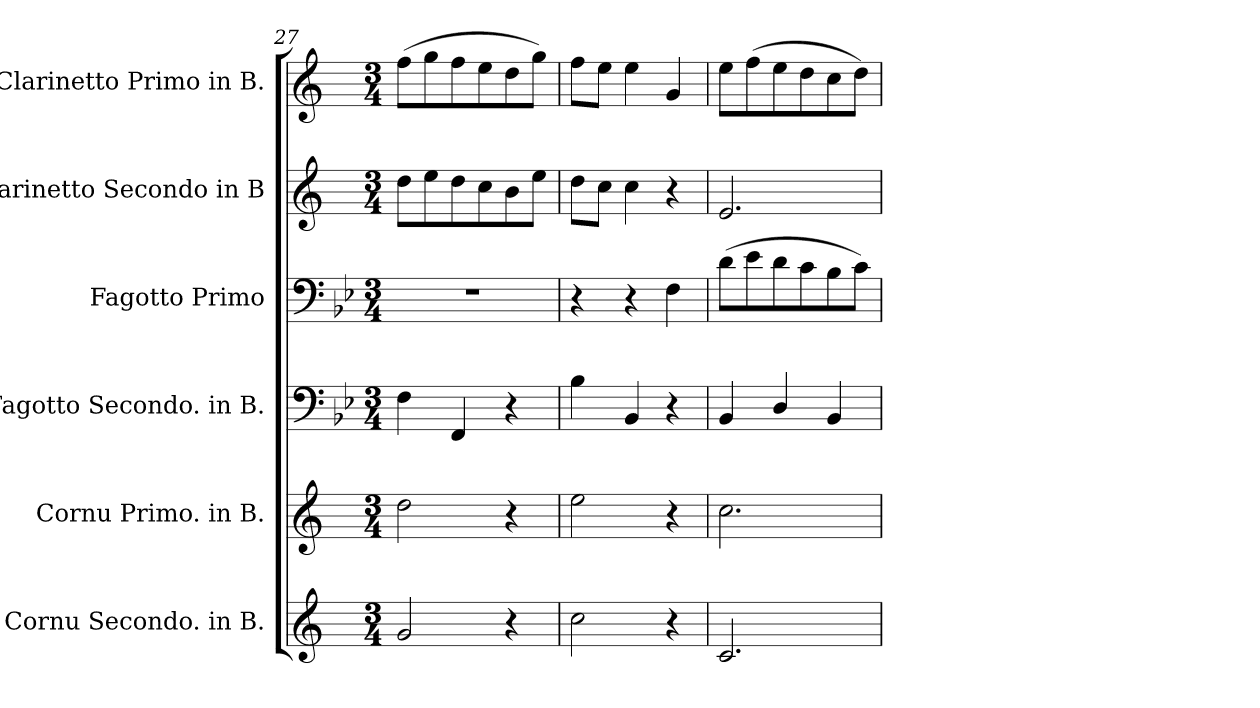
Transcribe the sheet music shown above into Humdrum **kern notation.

**kern	**kern	**kern	**kern	**kern	**kern
*part6	*part5	*part4	*part3	*part2	*part1
*staff6	*staff5	*staff4	*staff3	*staff2	*staff1
*I"Cornu Secondo. in B.	*I"Cornu Primo. in B.	*I"Fagotto Secondo. in B.	*I"Fagotto Primo	*I"Clarinetto Secondo in B	*I"Clarinetto Primo in B.
*	*	*	*I'fag 1	*	*
*clefG2	*clefG2	*clefF4	*clefF4	*clefG2	*clefG2
*ITrd1c2	*ITrd1c2	*	*	*ITrd1c2	*ITrd1c2
*k[b-e-]	*k[b-e-]	*k[b-e-]	*k[b-e-]	*k[b-e-]	*k[b-e-]
*M3/4	*M3/4	*M3/4	*M3/4	*M3/4	*M3/4
=27	=27	=27	=27	=27	=27
2f/	2cc\	4F\	2.r	8cc\L	(8ee-\L
.	.	.	.	8dd\	8ff\
.	.	4FF/	.	8cc\	8ee-\
.	.	.	.	8b-\	8dd\
4r	4r	4r	.	8a\	8cc\
.	.	.	.	8dd\J	8ff\J)
=28	=28	=28	=28	=28	=28
2b-\	2dd\	4B-\	4r	8cc\L	8ee-\L
.	.	.	.	8b-\J	8dd\J
.	.	4BB-/	4r	4b-\	4dd\
4r	4r	4r	4F\	4r	4f/
=29	=29	=29	=29	=29	=29
2.B-/	2.b-\	4BB-/	(8d\L	2.d/	8dd\L
.	.	.	8e-\	.	(8ee-\
.	.	4D/	8d\	.	8dd\
.	.	.	8c\	.	8cc\
.	.	4BB-/	8B-\	.	8b-\
.	.	.	8c\J)	.	8cc\J)
=	=	=	=	=	=
*-	*-	*-	*-	*-	*-
